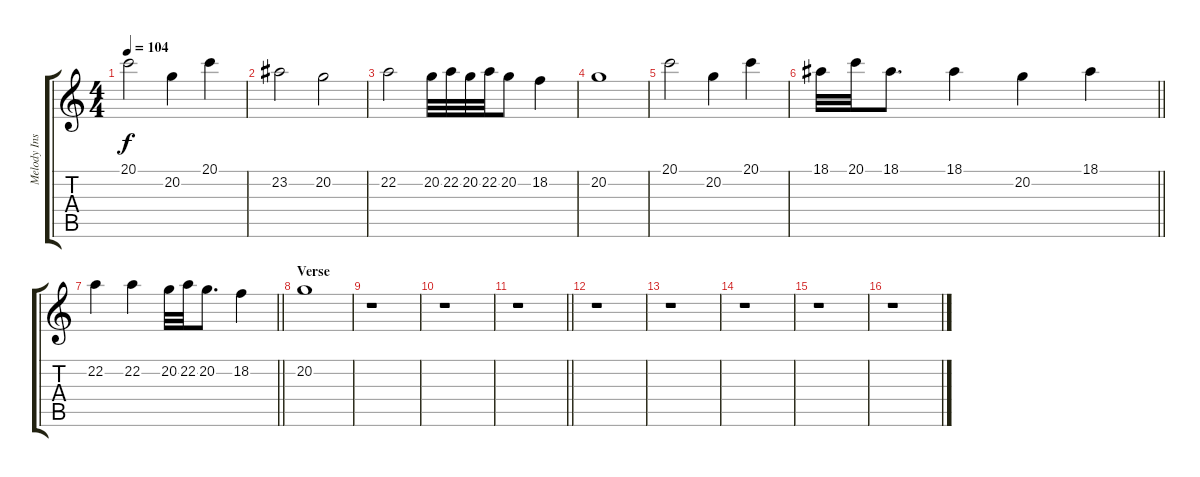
\track ("Melody Instrument" "Melody Ins") {instrument flute}
\staff {score tabs}
\tuning (E4 B3 G3 D3 A2 E2) {hide}
\ts (4 4)
\tempo 104
\clef g2
\ks c
20.1.2{dy f} 20.2.4 20.1.4 |
23.2.2 20.2.2 |
22.2.2 20.2.32 22.2.32 20.2.32 22.2.32 20.2.8 18.2.4 |
20.2.1 |
20.1.2 20.2.4 20.1.4 |
\barLineRight lightlight
18.1.32 20.1.32 18.1.8{d} 18.1.4 20.2.4 18.1.4 |
\barLineRight lightlight
22.2.4 22.2.4 20.2.32 22.2.32 20.2.8{d} 18.2.4 |
\section ("" "Verse")
20.2.1 |
r.1 |
r.1 |
\barLineRight lightlight
r.1 |
r.1 |
r.1 |
r.1 |
r.1 |
r.1
